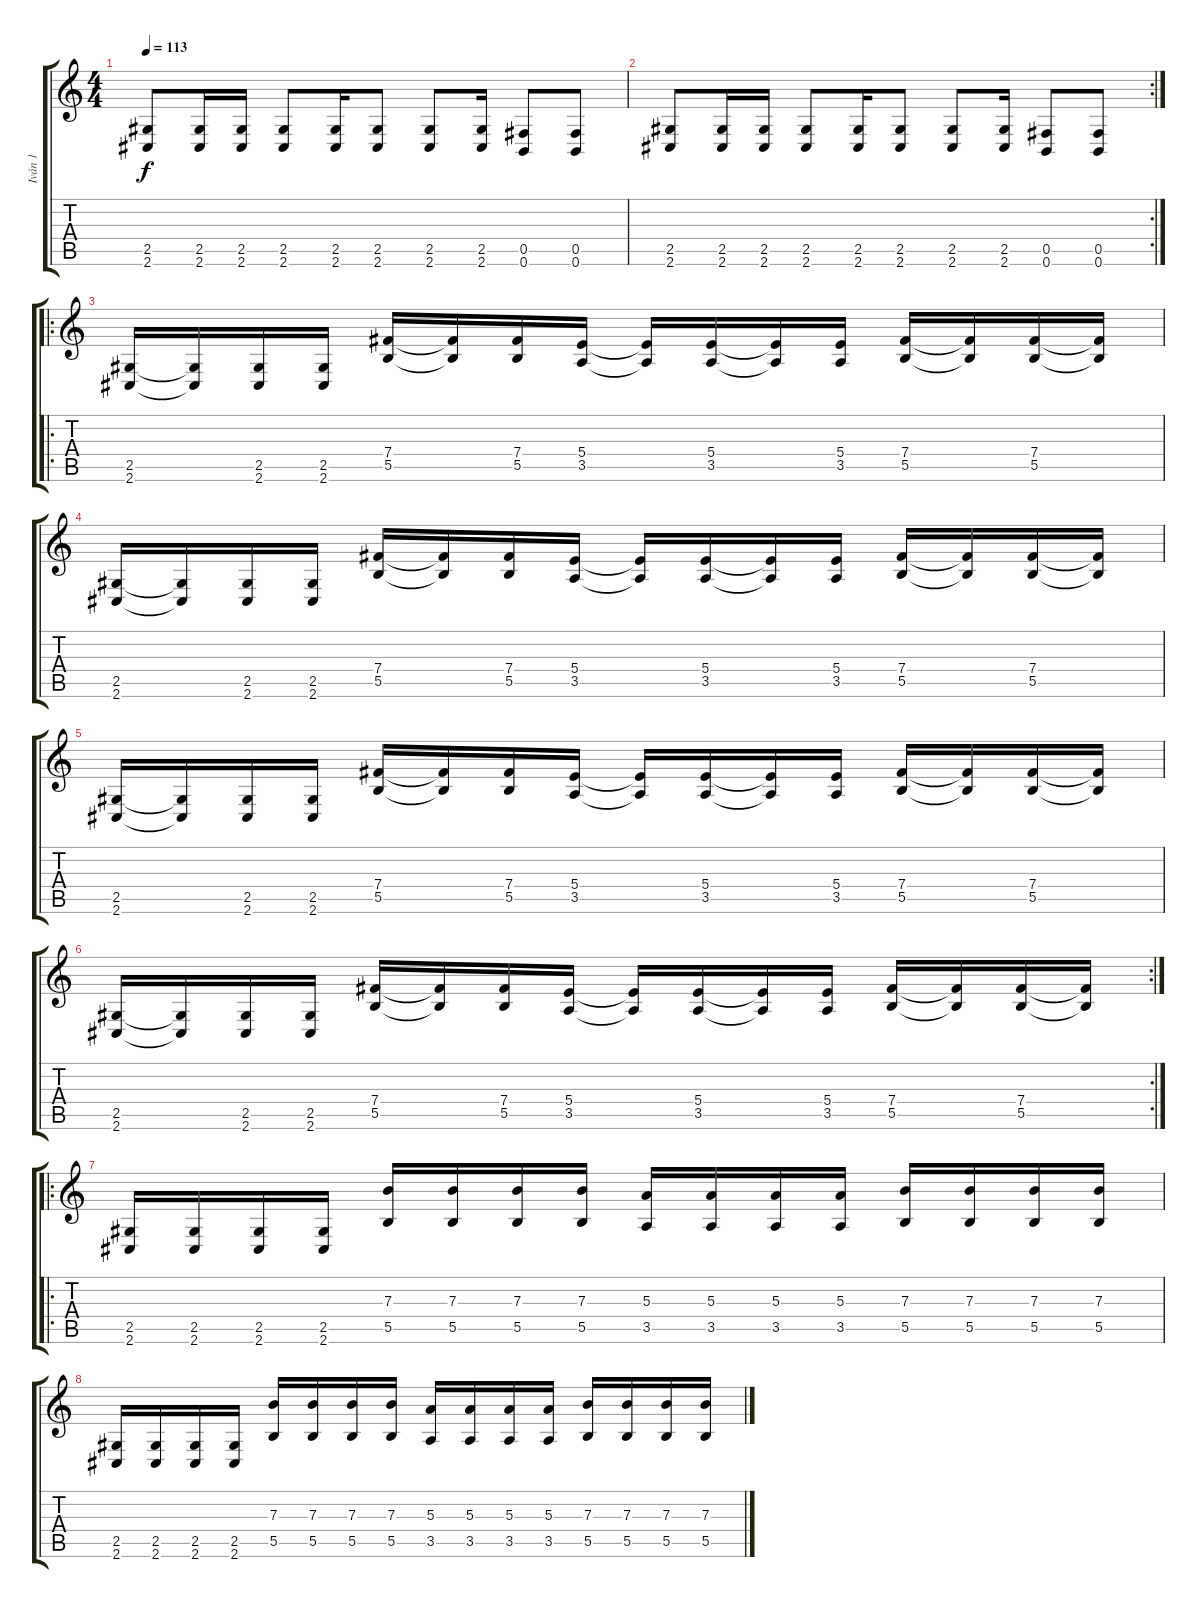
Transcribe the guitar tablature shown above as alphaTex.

\track ("Iván 1" "Iván 1") {instrument distortionguitar}
\staff {score tabs}
\tuning (Db4 Ab3 E3 B2 Gb2 B1) {hide}
\ts (4 4)
\tempo 113
\clef g2
\ks c
(2.5 2.6).8{dy f} (2.5 2.6).16 (2.5 2.6).16 (2.5 2.6).8 (2.5 2.6).16 (2.5 2.6).8 (2.5 2.6).8 (2.5 2.6).16 (0.5 0.6).8 (0.5 0.6).8 |
\rc 2
(2.5 2.6).8 (2.5 2.6).16 (2.5 2.6).16 (2.5 2.6).8 (2.5 2.6).16 (2.5 2.6).8 (2.5 2.6).8 (2.5 2.6).16 (0.5 0.6).8 (0.5 0.6).8 |
\ro
(2.5 2.6).16 (2.5{t} 2.6{t}).16 (2.5 2.6).16 (2.5 2.6).16 (7.4 5.5).16 (7.4{t} 5.5{t}).16 (7.4 5.5).16 (5.4 3.5).16 (5.4{t} 3.5{t}).16 (5.4 3.5).16 (5.4{t} 3.5{t}).16 (5.4 3.5).16 (7.4 5.5).16 (7.4{t} 5.5{t}).16 (7.4 5.5).16 (7.4{t} 5.5{t}).16 |
(2.5 2.6).16 (2.5{t} 2.6{t}).16 (2.5 2.6).16 (2.5 2.6).16 (7.4 5.5).16 (7.4{t} 5.5{t}).16 (7.4 5.5).16 (5.4 3.5).16 (5.4{t} 3.5{t}).16 (5.4 3.5).16 (5.4{t} 3.5{t}).16 (5.4 3.5).16 (7.4 5.5).16 (7.4{t} 5.5{t}).16 (7.4 5.5).16 (7.4{t} 5.5{t}).16 |
(2.5 2.6).16 (2.5{t} 2.6{t}).16 (2.5 2.6).16 (2.5 2.6).16 (7.4 5.5).16 (7.4{t} 5.5{t}).16 (7.4 5.5).16 (5.4 3.5).16 (5.4{t} 3.5{t}).16 (5.4 3.5).16 (5.4{t} 3.5{t}).16 (5.4 3.5).16 (7.4 5.5).16 (7.4{t} 5.5{t}).16 (7.4 5.5).16 (7.4{t} 5.5{t}).16 |
\rc 2
(2.5 2.6).16 (2.5{t} 2.6{t}).16 (2.5 2.6).16 (2.5 2.6).16 (7.4 5.5).16 (7.4{t} 5.5{t}).16 (7.4 5.5).16 (5.4 3.5).16 (5.4{t} 3.5{t}).16 (5.4 3.5).16 (5.4{t} 3.5{t}).16 (5.4 3.5).16 (7.4 5.5).16 (7.4{t} 5.5{t}).16 (7.4 5.5).16 (7.4{t} 5.5{t}).16 |
\ro
(2.5 2.6).16 (2.5 2.6).16 (2.5 2.6).16 (2.5 2.6).16 (7.3 5.5).16 (7.3 5.5).16 (7.3 5.5).16 (7.3 5.5).16 (5.3 3.5).16 (5.3 3.5).16 (5.3 3.5).16 (5.3 3.5).16 (7.3 5.5).16 (7.3 5.5).16 (7.3 5.5).16 (7.3 5.5).16 |
(2.5 2.6).16 (2.5 2.6).16 (2.5 2.6).16 (2.5 2.6).16 (7.3 5.5).16 (7.3 5.5).16 (7.3 5.5).16 (7.3 5.5).16 (5.3 3.5).16 (5.3 3.5).16 (5.3 3.5).16 (5.3 3.5).16 (7.3 5.5).16 (7.3 5.5).16 (7.3 5.5).16 (7.3 5.5).16
